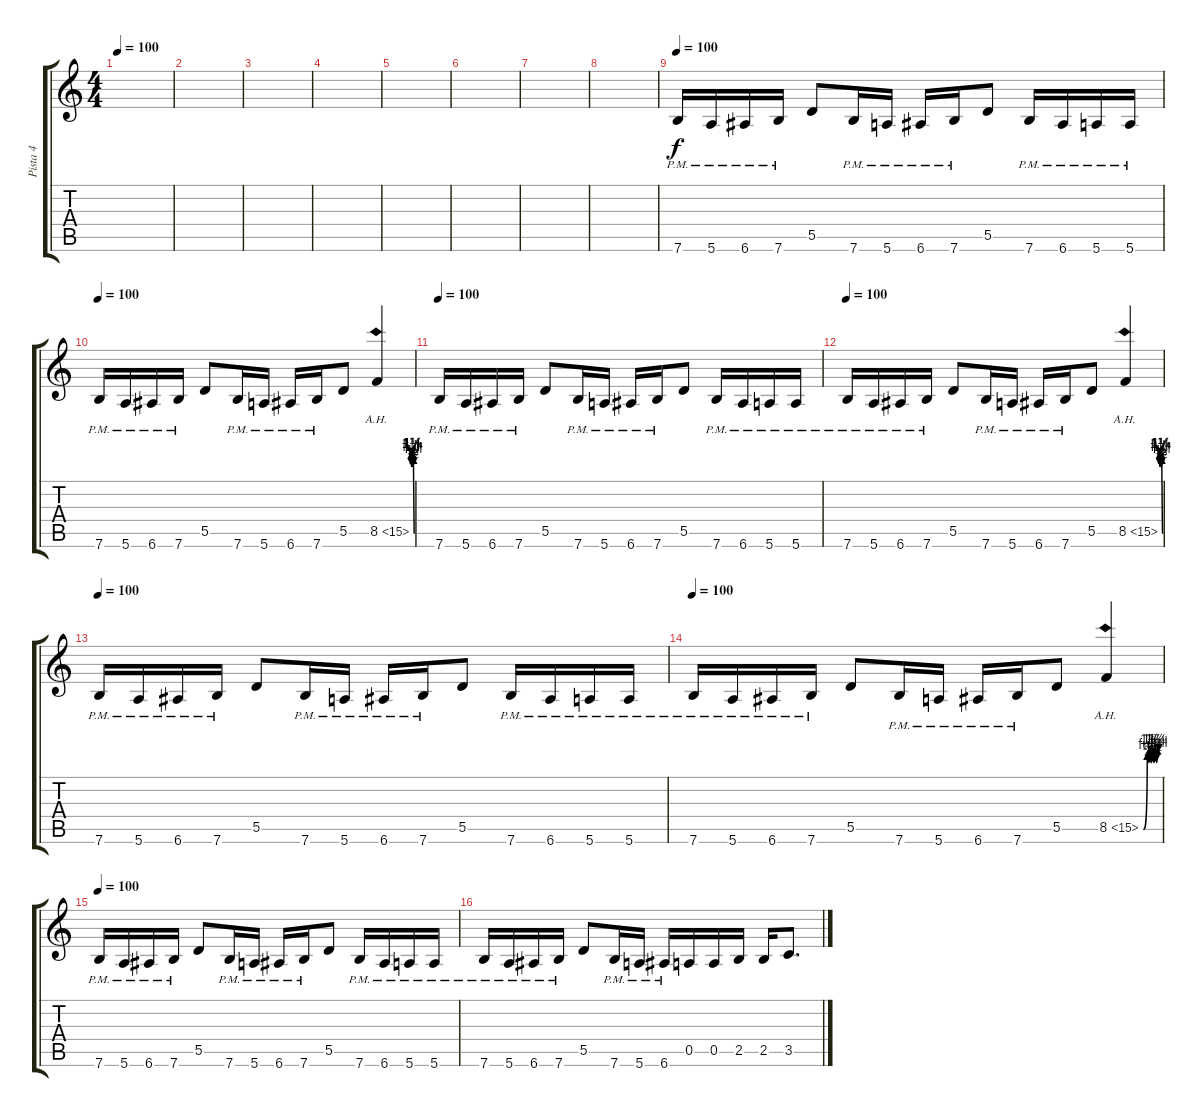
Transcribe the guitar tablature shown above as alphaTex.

\track ("Pista 4" "Pista 4") {instrument distortionguitar}
\staff {score tabs}
\tuning (E4 B3 G3 D3 A2 E2) {hide}
\ts (4 4)
\tempo 100
\clef g2
\ks c
|
|
|
|
|
|
|
|
\tempo 100
7.6{pm}.16{volume 5} 5.6{pm}.16 6.6{pm}.16 7.6{pm}.16 5.5.8 7.6{pm}.16 5.6{pm}.16 6.6{pm}.16 7.6{pm}.16 5.5.8 7.6{pm}.16 6.6{pm}.16 5.6{pm}.16 5.6{pm}.16 |
\tempo 100
7.6{pm}.16 5.6{pm}.16 6.6{pm}.16 7.6{pm}.16 5.5.8 7.6{pm}.16 5.6{pm}.16 6.6{pm}.16 7.6{pm}.16 5.5.8 8.5{be (custom 0 0 15 4 20 2 25 5 29 2 35 5 39 2 45 5 50 2 55 5 60 4) ah 7}.4 |
\tempo 100
7.6{pm}.16{volume 5} 5.6{pm}.16 6.6{pm}.16 7.6{pm}.16 5.5.8 7.6{pm}.16 5.6{pm}.16 6.6{pm}.16 7.6{pm}.16 5.5.8 7.6{pm}.16 6.6{pm}.16 5.6{pm}.16 5.6{pm}.16 |
\tempo 100
7.6{pm}.16 5.6{pm}.16 6.6{pm}.16 7.6{pm}.16 5.5.8 7.6{pm}.16 5.6{pm}.16 6.6{pm}.16 7.6{pm}.16 5.5.8 8.5{be (custom 0 0 15 4 20 2 25 5 29 2 35 5 39 2 45 5 50 2 55 5 60 4) ah 7}.4 |
\tempo 100
7.6{pm}.16{volume 5} 5.6{pm}.16 6.6{pm}.16 7.6{pm}.16 5.5.8 7.6{pm}.16 5.6{pm}.16 6.6{pm}.16 7.6{pm}.16 5.5.8 7.6{pm}.16 6.6{pm}.16 5.6{pm}.16 5.6{pm}.16 |
\tempo 100
7.6{pm}.16 5.6{pm}.16 6.6{pm}.16 7.6{pm}.16 5.5.8 7.6{pm}.16 5.6{pm}.16 6.6{pm}.16 7.6{pm}.16 5.5.8 8.5{be (custom 0 0 15 4 20 2 25 5 29 2 35 5 39 2 45 5 50 2 55 5 60 4) ah 7}.4 |
\tempo 100
7.6{pm}.16{volume 5} 5.6{pm}.16 6.6{pm}.16 7.6{pm}.16 5.5.8 7.6{pm}.16 5.6{pm}.16 6.6{pm}.16 7.6{pm}.16 5.5.8 7.6{pm}.16 6.6{pm}.16 5.6{pm}.16 5.6{pm}.16 |
7.6{pm}.16 5.6{pm}.16 6.6{pm}.16 7.6{pm}.16 5.5.8 7.6{pm}.16 5.6{pm}.16 6.6{pm}.16 0.5.16 0.5.16 2.5.16 2.5.16 3.5.8{d}
